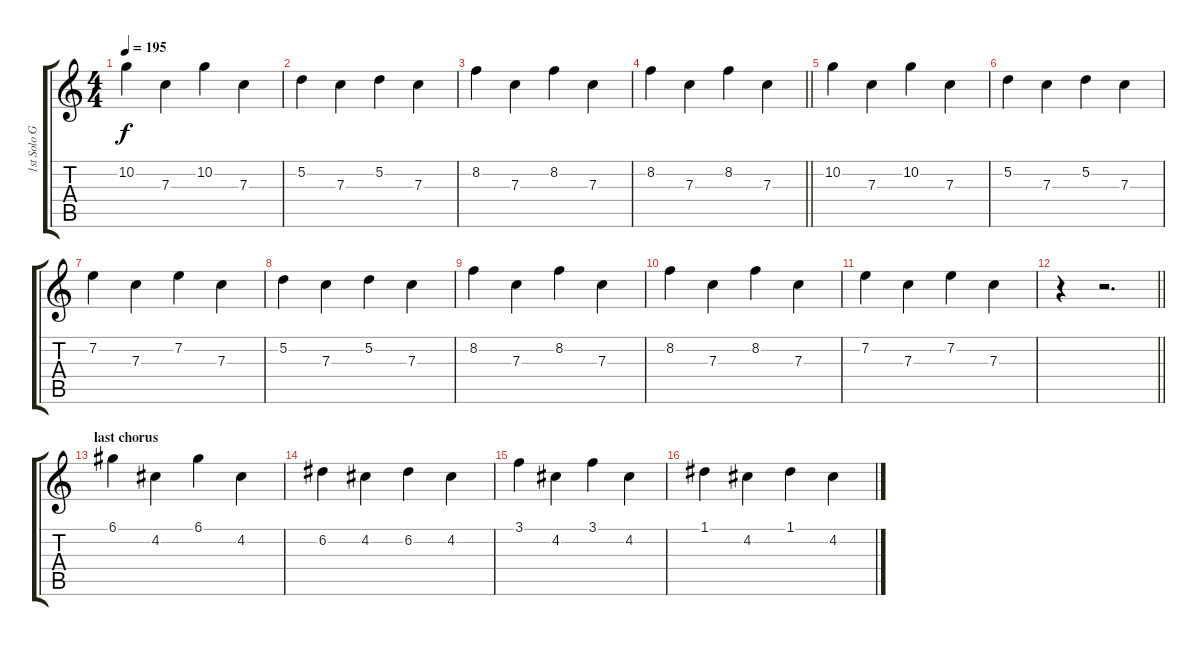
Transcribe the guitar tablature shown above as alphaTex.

\track ("1st Solo Guitar" "1st Solo G") {instrument distortionguitar}
\staff {score tabs}
\tuning (D4 A3 F3 C3 G2 C2) {hide}
\ts (4 4)
\tempo 195
\clef g2
\ks c
10.2.4{dy f volume 14} 7.3.4 10.2.4 7.3.4 |
5.2.4 7.3.4 5.2.4 7.3.4 |
8.2.4 7.3.4 8.2.4 7.3.4 |
\barLineRight lightlight
8.2.4 7.3.4 8.2.4 7.3.4 |
10.2.4 7.3.4 10.2.4 7.3.4 |
5.2.4 7.3.4 5.2.4 7.3.4 |
7.2.4 7.3.4 7.2.4 7.3.4 |
5.2.4 7.3.4 5.2.4 7.3.4 |
8.2.4 7.3.4 8.2.4 7.3.4 |
8.2.4 7.3.4 8.2.4 7.3.4 |
7.2.4 7.3.4 7.2.4 7.3.4 |
\barLineRight lightlight
r.4 r.2{d} |
\section ("" "last chorus")
6.1.4 4.2.4 6.1.4 4.2.4 |
6.2.4 4.2.4 6.2.4 4.2.4 |
3.1.4 4.2.4 3.1.4 4.2.4 |
1.1.4 4.2.4 1.1.4 4.2.4
